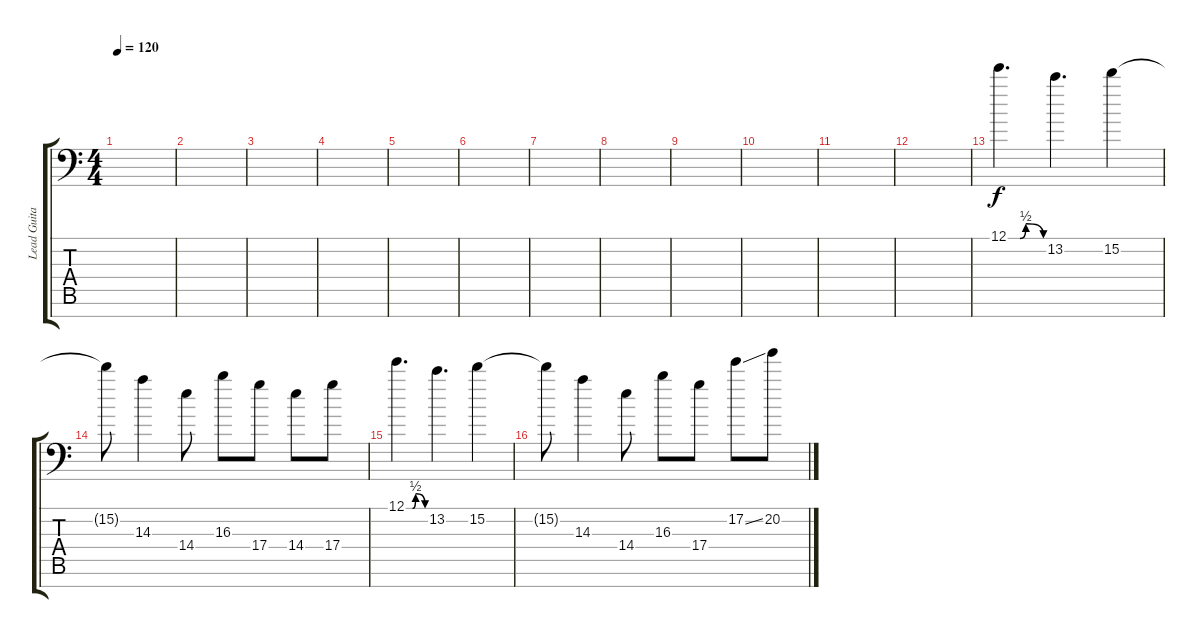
\track ("Lead Guitar 2" "Lead Guita") {instrument overdrivenguitar}
\staff {score tabs}
\tuning (E4 B3 G3 D3 A2 E2 A1) {hide}
\ts (4 4)
\tempo 120
\clef f4
\ks c
|
|
|
|
|
|
|
|
|
|
|
|
12.1{be (custom 0 0 20 0 30 2 60 0)}.4{d} 13.2.4{d} 15.2.4 |
15.2{t}.8 14.3.4 14.4.8 16.3.8 17.4.8 14.4.8 17.4.8 |
12.1{be (custom 0 0 20 0 30 2 60 0)}.4{d} 13.2.4{d} 15.2.4 |
15.2{t}.8 14.3.4 14.4.8 16.3.8 17.4.8 17.2{ss}.8 20.2.8
